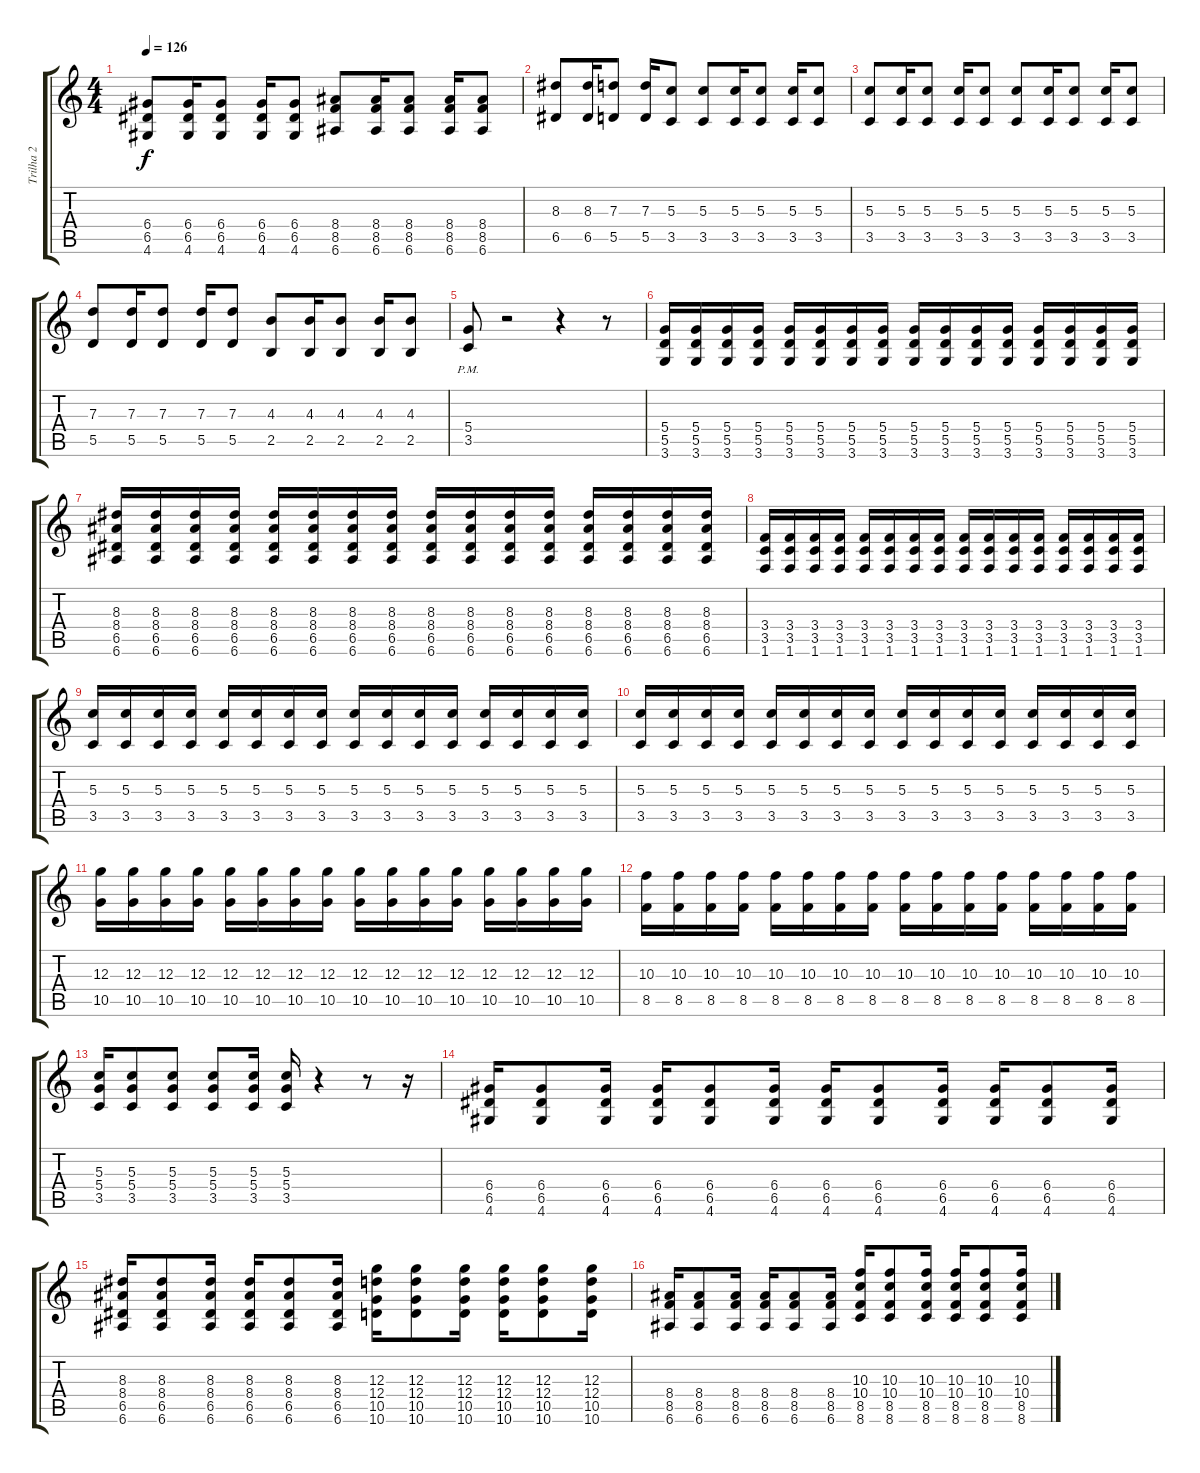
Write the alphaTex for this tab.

\track ("Trilha 2" "Trilha 2") {instrument distortionguitar}
\staff {score tabs}
\tuning (E4 B3 G3 D3 A2 E2) {hide}
\ts (4 4)
\tempo 126
\clef g2
\ks c
(6.4 6.5 4.6).8{dy f} (6.4 6.5 4.6).16 (6.4 6.5 4.6).8 (6.4 6.5 4.6).16 (6.4 6.5 4.6).8 (8.4 8.5 6.6).8 (8.4 8.5 6.6).16 (8.4 8.5 6.6).8 (8.4 8.5 6.6).16 (8.4 8.5 6.6).8 |
(8.3 6.5).8 (8.3 6.5).16 (7.3 5.5).8 (7.3 5.5).16 (5.3 3.5).8 (5.3 3.5).8 (5.3 3.5).16 (5.3 3.5).8 (5.3 3.5).16 (5.3 3.5).8 |
(5.3 3.5).8 (5.3 3.5).16 (5.3 3.5).8 (5.3 3.5).16 (5.3 3.5).8 (5.3 3.5).8 (5.3 3.5).16 (5.3 3.5).8 (5.3 3.5).16 (5.3 3.5).8 |
(7.3 5.5).8 (7.3 5.5).16 (7.3 5.5).8 (7.3 5.5).16 (7.3 5.5).8 (4.3 2.5).8 (4.3 2.5).16 (4.3 2.5).8 (4.3 2.5).16 (4.3 2.5).8 |
(5.4{pm} 3.5{pm}).8 r.2 r.4 r.8 |
(5.4 5.5 3.6).16 (5.4 5.5 3.6).16 (5.4 5.5 3.6).16 (5.4 5.5 3.6).16 (5.4 5.5 3.6).16 (5.4 5.5 3.6).16 (5.4 5.5 3.6).16 (5.4 5.5 3.6).16 (5.4 5.5 3.6).16 (5.4 5.5 3.6).16 (5.4 5.5 3.6).16 (5.4 5.5 3.6).16 (5.4 5.5 3.6).16 (5.4 5.5 3.6).16 (5.4 5.5 3.6).16 (5.4 5.5 3.6).16 |
(8.3 8.4 6.5 6.6).16 (8.3 8.4 6.5 6.6).16 (8.3 8.4 6.5 6.6).16 (8.3 8.4 6.5 6.6).16 (8.3 8.4 6.5 6.6).16 (8.3 8.4 6.5 6.6).16 (8.3 8.4 6.5 6.6).16 (8.3 8.4 6.5 6.6).16 (8.3 8.4 6.5 6.6).16 (8.3 8.4 6.5 6.6).16 (8.3 8.4 6.5 6.6).16 (8.3 8.4 6.5 6.6).16 (8.3 8.4 6.5 6.6).16 (8.3 8.4 6.5 6.6).16 (8.3 8.4 6.5 6.6).16 (8.3 8.4 6.5 6.6).16 |
(3.4 3.5 1.6).16 (3.4 3.5 1.6).16 (3.4 3.5 1.6).16 (3.4 3.5 1.6).16 (3.4 3.5 1.6).16 (3.4 3.5 1.6).16 (3.4 3.5 1.6).16 (3.4 3.5 1.6).16 (3.4 3.5 1.6).16 (3.4 3.5 1.6).16 (3.4 3.5 1.6).16 (3.4 3.5 1.6).16 (3.4 3.5 1.6).16 (3.4 3.5 1.6).16 (3.4 3.5 1.6).16 (3.4 3.5 1.6).16 |
(5.3 3.5).16 (5.3 3.5).16 (5.3 3.5).16 (5.3 3.5).16 (5.3 3.5).16 (5.3 3.5).16 (5.3 3.5).16 (5.3 3.5).16 (5.3 3.5).16 (5.3 3.5).16 (5.3 3.5).16 (5.3 3.5).16 (5.3 3.5).16 (5.3 3.5).16 (5.3 3.5).16 (5.3 3.5).16 |
(5.3 3.5).16 (5.3 3.5).16 (5.3 3.5).16 (5.3 3.5).16 (5.3 3.5).16 (5.3 3.5).16 (5.3 3.5).16 (5.3 3.5).16 (5.3 3.5).16 (5.3 3.5).16 (5.3 3.5).16 (5.3 3.5).16 (5.3 3.5).16 (5.3 3.5).16 (5.3 3.5).16 (5.3 3.5).16 |
(12.3 10.5).16 (12.3 10.5).16 (12.3 10.5).16 (12.3 10.5).16 (12.3 10.5).16 (12.3 10.5).16 (12.3 10.5).16 (12.3 10.5).16 (12.3 10.5).16 (12.3 10.5).16 (12.3 10.5).16 (12.3 10.5).16 (12.3 10.5).16 (12.3 10.5).16 (12.3 10.5).16 (12.3 10.5).16 |
(10.3 8.5).16 (10.3 8.5).16 (10.3 8.5).16 (10.3 8.5).16 (10.3 8.5).16 (10.3 8.5).16 (10.3 8.5).16 (10.3 8.5).16 (10.3 8.5).16 (10.3 8.5).16 (10.3 8.5).16 (10.3 8.5).16 (10.3 8.5).16 (10.3 8.5).16 (10.3 8.5).16 (10.3 8.5).16 |
(5.3 5.4 3.5).16 (5.3 5.4 3.5).8 (5.3 5.4 3.5).8 (5.3 5.4 3.5).8 (5.3 5.4 3.5).16 (5.3 5.4 3.5).16 r.4 r.8 r.16 |
(6.4 6.5 4.6).16 (6.4 6.5 4.6).8 (6.4 6.5 4.6).16 (6.4 6.5 4.6).16 (6.4 6.5 4.6).8 (6.4 6.5 4.6).16 (6.4 6.5 4.6).16 (6.4 6.5 4.6).8 (6.4 6.5 4.6).16 (6.4 6.5 4.6).16 (6.4 6.5 4.6).8 (6.4 6.5 4.6).16 |
(8.3 8.4 6.5 6.6).16 (8.3 8.4 6.5 6.6).8 (8.3 8.4 6.5 6.6).16 (8.3 8.4 6.5 6.6).16 (8.3 8.4 6.5 6.6).8 (8.3 8.4 6.5 6.6).16 (12.3 12.4 10.5 10.6).16 (12.3 12.4 10.5 10.6).8 (12.3 12.4 10.5 10.6).16 (12.3 12.4 10.5 10.6).16 (12.3 12.4 10.5 10.6).8 (12.3 12.4 10.5 10.6).16 |
(8.4 8.5 6.6).16 (8.4 8.5 6.6).8 (8.4 8.5 6.6).16 (8.4 8.5 6.6).16 (8.4 8.5 6.6).8 (8.4 8.5 6.6).16 (10.3 10.4 8.5 8.6).16 (10.3 10.4 8.5 8.6).8 (10.3 10.4 8.5 8.6).16 (10.3 10.4 8.5 8.6).16 (10.3 10.4 8.5 8.6).8 (10.3 10.4 8.5 8.6).16
